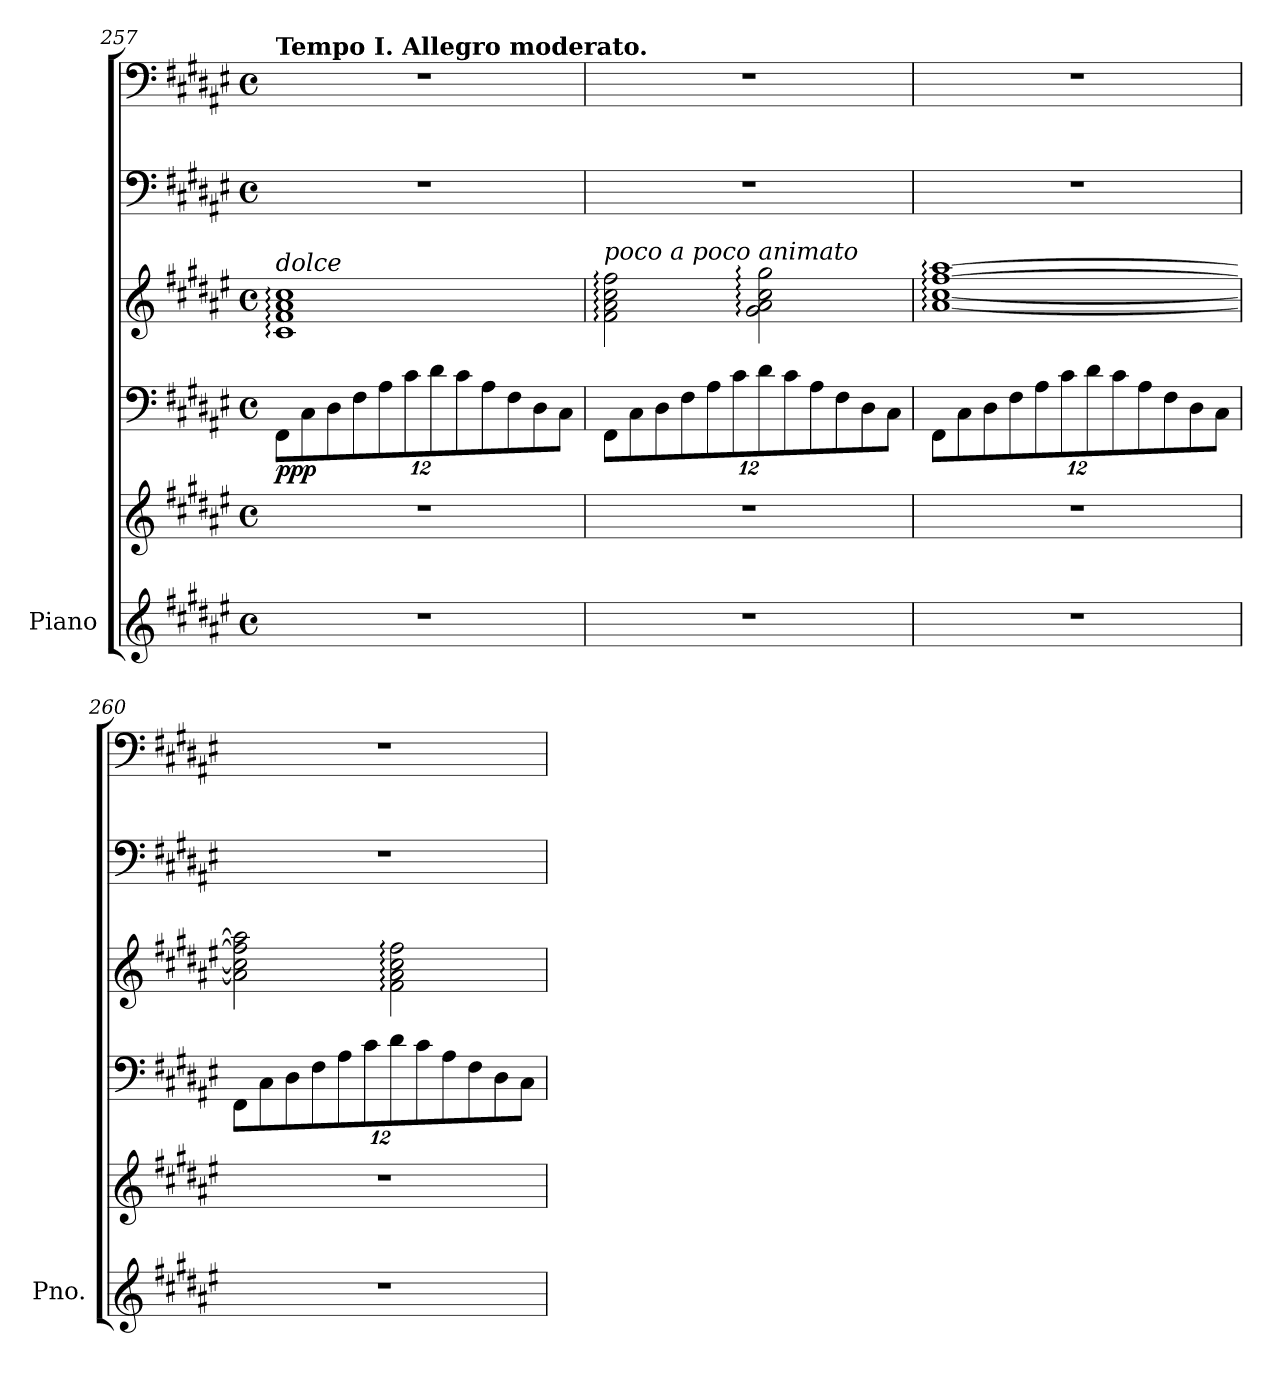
**kern	**kern	**kern	**kern	**kern	**kern	**dynam
*part1	*part1	*part1	*part1	*part1	*part1	*part1
*staff6	*staff5	*staff4	*staff3	*staff2	*staff1	*staff1/2/3/4/5/6
*I"Piano	*	*	*	*	*	*
*I'Pno.	*	*	*	*	*	*
!!LO:PB:g=z
*clefG2	*clefG2	*clefF4	*clefG2	*clefF4	*clefF4	*
*k[f#c#g#d#a#e#]	*k[f#c#g#d#a#e#]	*k[f#c#g#d#a#e#]	*k[f#c#g#d#a#e#]	*k[f#c#g#d#a#e#]	*k[f#c#g#d#a#e#]	*
*M4/4	*M4/4	*M4/4	*M4/4	*M4/4	*M4/4	*
*met(c)	*met(c)	*met(c)	*met(c)	*met(c)	*met(c)	*
*	*	*Xbrackettup	*	*	*	*
=257	=257	=257	=257	=257	=257	=257
!	!	!	!	!	!LO:TX:a:B:t=Tempo I.   Allegro moderato.	!
!	!	!	!LO:TX:a:i:t=dolce	!	!	!
!	!	!	!	!	!	!LO:DY:b=4
!	!	!	!	!	!	!LO:DY:n=1:b=3
1r	1r	12FF#\L	1c#: 1f#: 1a#: 1cc#:	1r	1r	pp p
.	.	12C#\	.	.	.	.
.	.	12D#\	.	.	.	.
.	.	12F#\	.	.	.	.
.	.	12A#\	.	.	.	.
.	.	12c#\	.	.	.	.
.	.	12d#\	.	.	.	.
.	.	12c#\	.	.	.	.
.	.	12A#\	.	.	.	.
.	.	12F#\	.	.	.	.
.	.	12D#\	.	.	.	.
.	.	12C#\J	.	.	.	.
=258	=258	=258	=258	=258	=258	=258
*	*	*	*	*	*MM135	*
!	!	!	!LO:TX:a:i:t=poco a poco animato	!	!	!
1r	1r	12FF#\L	2f#\: 2a#\: 2cc#\: 2ff#\:	1r	1r	.
.	.	12C#\	.	.	.	.
.	.	12D#\	.	.	.	.
.	.	12F#\	.	.	.	.
.	.	12A#\	.	.	.	.
.	.	12c#\	.	.	.	.
.	.	12d#\	2g#\: 2a#\: 2cc#\: 2gg#\:	.	.	.
.	.	12c#\	.	.	.	.
.	.	12A#\	.	.	.	.
.	.	12F#\	.	.	.	.
.	.	12D#\	.	.	.	.
.	.	12C#\J	.	.	.	.
=259	=259	=259	=259	=259	=259	=259
1r	1r	12FF#\L	[1a#: [1cc#: [1ff#: [1aa#:	1r	1r	.
.	.	12C#\	.	.	.	.
.	.	12D#\	.	.	.	.
.	.	12F#\	.	.	.	.
.	.	12A#\	.	.	.	.
.	.	12c#\	.	.	.	.
.	.	12d#\	.	.	.	.
.	.	12c#\	.	.	.	.
.	.	12A#\	.	.	.	.
.	.	12F#\	.	.	.	.
.	.	12D#\	.	.	.	.
.	.	12C#\J	.	.	.	.
=260	=260	=260	=260	=260	=260	=260
1r	1r	12FF#\L	2a#\] 2cc#\] 2ff#\] 2aa#\]	1r	1r	.
.	.	12C#\	.	.	.	.
.	.	12D#\	.	.	.	.
.	.	12F#\	.	.	.	.
.	.	12A#\	.	.	.	.
.	.	12c#\	.	.	.	.
.	.	12d#\	2f#\: 2a#\: 2cc#\: 2ff#\:	.	.	.
.	.	12c#\	.	.	.	.
.	.	12A#\	.	.	.	.
.	.	12F#\	.	.	.	.
.	.	12D#\	.	.	.	.
.	.	12C#\J	.	.	.	.
=	=	=	=	=	=	=
*-	*-	*-	*-	*-	*-	*-
